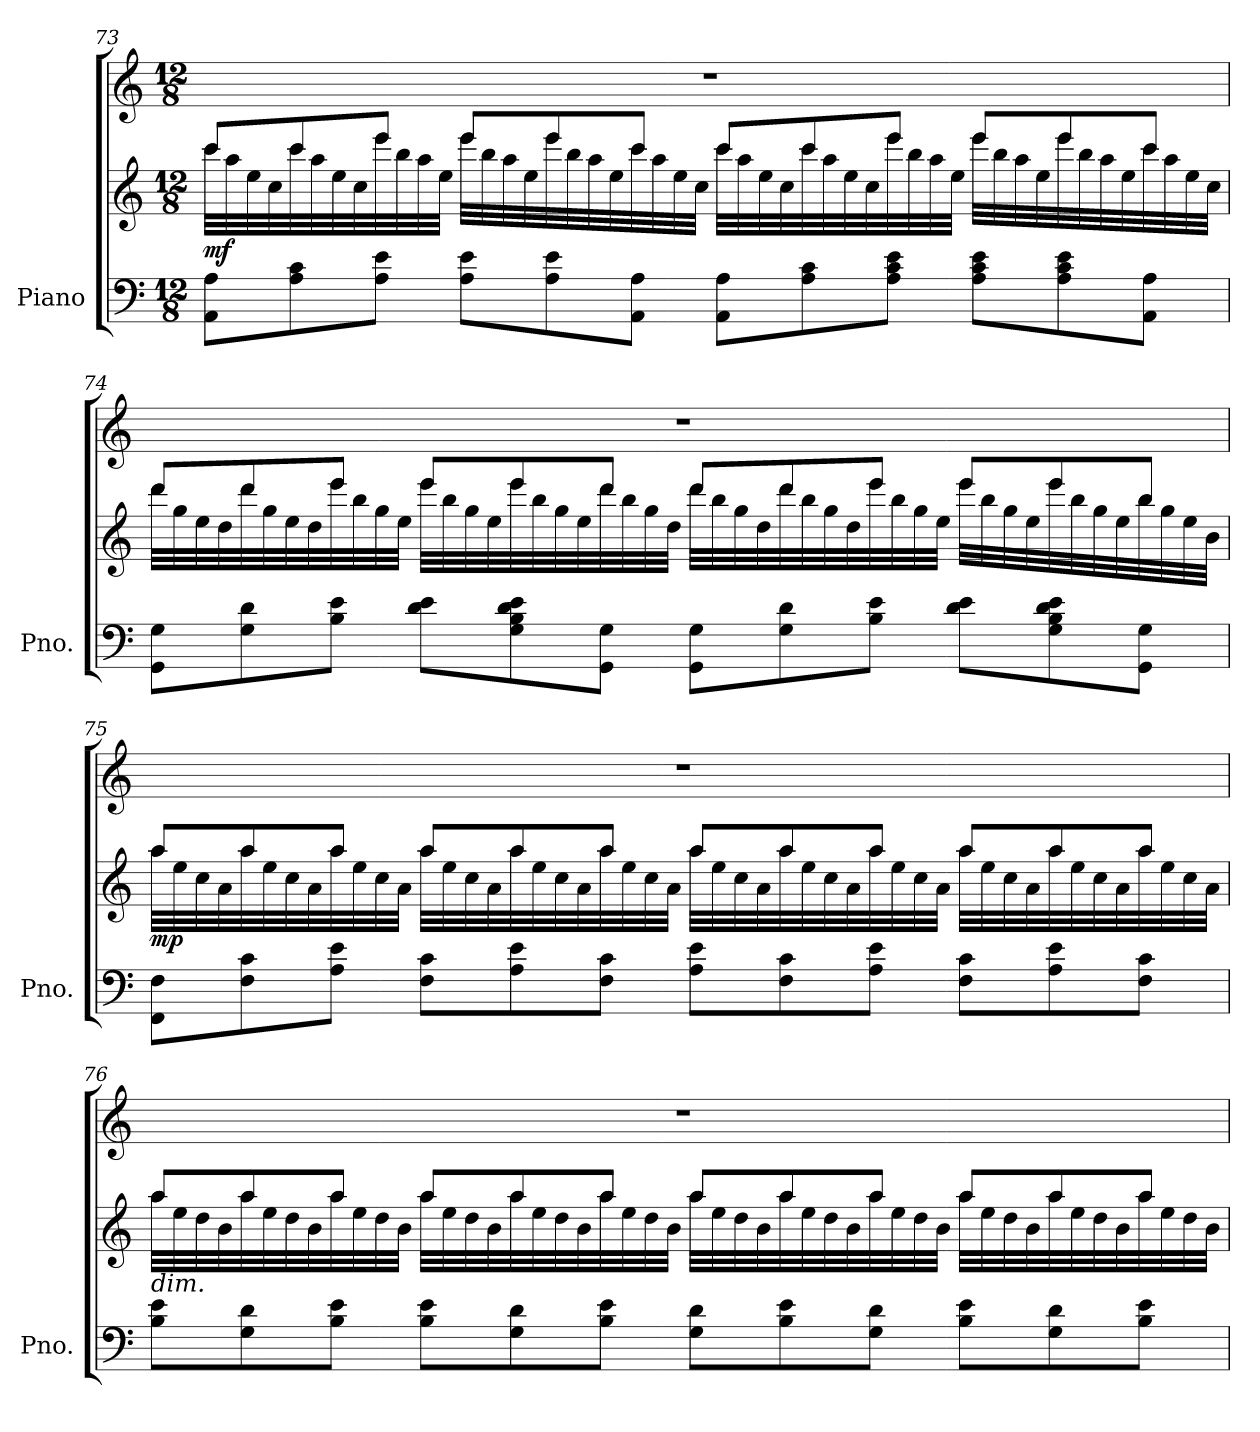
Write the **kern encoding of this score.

**kern	**kern	**kern	**dynam
*part1	*part1	*part1	*part1
*staff3	*staff2	*staff1	*staff1/2/3
*I"Piano	*	*	*
*I'Pno.	*	*	*
!!LO:LB:g=z
*clefF4	*clefG2	*clefG2	*
*k[]	*k[]	*k[]	*
*M12/8	*M12/8	*M12/8	*
=73	=73	=73	=73
*	*^	*	*
!	!	!	!	!LO:DY:b=2
8AA\ 8A\L	32ccc\LLL	8ccc/L	1.r	mf
.	32aa\	.	.	.
.	32ee\	.	.	.
.	32cc\	.	.	.
8A\ 8c\	32ccc\	8ccc/	.	.
.	32aa\	.	.	.
.	32ee\	.	.	.
.	32cc\	.	.	.
8A\ 8e\J	32eee\	8eee/J	.	.
.	32bb\	.	.	.
.	32aa\	.	.	.
.	32ee\JJJ	.	.	.
8A\ 8e\L	32eee\LLL	8eee/L	.	.
.	32bb\	.	.	.
.	32aa\	.	.	.
.	32ee\	.	.	.
8A\ 8e\	32eee\	8eee/	.	.
.	32bb\	.	.	.
.	32aa\	.	.	.
.	32ee\	.	.	.
8AA\ 8A\J	32ccc\	8ccc/J	.	.
.	32aa\	.	.	.
.	32ee\	.	.	.
.	32cc\JJJ	.	.	.
8AA\ 8A\L	32ccc\LLL	8ccc/L	.	.
.	32aa\	.	.	.
.	32ee\	.	.	.
.	32cc\	.	.	.
8A\ 8c\	32ccc\	8ccc/	.	.
.	32aa\	.	.	.
.	32ee\	.	.	.
.	32cc\	.	.	.
8A\ 8c\ 8e\J	32eee\	8eee/J	.	.
.	32bb\	.	.	.
.	32aa\	.	.	.
.	32ee\JJJ	.	.	.
8A\ 8c\ 8e\L	32eee\LLL	8eee/L	.	.
.	32bb\	.	.	.
.	32aa\	.	.	.
.	32ee\	.	.	.
8A\ 8c\ 8e\	32eee\	8eee/	.	.
.	32bb\	.	.	.
.	32aa\	.	.	.
.	32ee\	.	.	.
8AA\ 8A\J	32ccc\	8ccc/J	.	.
.	32aa\	.	.	.
.	32ee\	.	.	.
.	32cc\JJJ	.	.	.
!!LO:PB:g=z
=74	=74	=74	=74	=74
8GG\ 8G\L	32ddd\LLL	8ddd/L	1.r	.
.	32gg\	.	.	.
.	32ee\	.	.	.
.	32dd\	.	.	.
8G\ 8d\	32ddd\	8ddd/	.	.
.	32gg\	.	.	.
.	32ee\	.	.	.
.	32dd\	.	.	.
8B\ 8e\J	32eee\	8eee/J	.	.
.	32bb\	.	.	.
.	32gg\	.	.	.
.	32ee\JJJ	.	.	.
8d\ 8e\L	32eee\LLL	8eee/L	.	.
.	32bb\	.	.	.
.	32gg\	.	.	.
.	32ee\	.	.	.
8G\ 8B\ 8d\ 8e\	32eee\	8eee/	.	.
.	32bb\	.	.	.
.	32gg\	.	.	.
.	32ee\	.	.	.
8GG\ 8G\J	32ddd\	8ddd/J	.	.
.	32bb\	.	.	.
.	32gg\	.	.	.
.	32dd\JJJ	.	.	.
8GG\ 8G\L	32ddd\LLL	8ddd/L	.	.
.	32bb\	.	.	.
.	32gg\	.	.	.
.	32dd\	.	.	.
8G\ 8d\	32ddd\	8ddd/	.	.
.	32bb\	.	.	.
.	32gg\	.	.	.
.	32dd\	.	.	.
8B\ 8e\J	32eee\	8eee/J	.	.
.	32bb\	.	.	.
.	32gg\	.	.	.
.	32ee\JJJ	.	.	.
8d\ 8e\L	32eee\LLL	8eee/L	.	.
.	32bb\	.	.	.
.	32gg\	.	.	.
.	32ee\	.	.	.
8G\ 8B\ 8d\ 8e\	32eee\	8eee/	.	.
.	32bb\	.	.	.
.	32gg\	.	.	.
.	32ee\	.	.	.
8GG\ 8G\J	32bb\	8bb/J	.	.
.	32gg\	.	.	.
.	32ee\	.	.	.
.	32b\JJJ	.	.	.
!!LO:LB:g=z
=75	=75	=75	=75	=75
*	*	*	*MM103	*
!	!	!	!	!LO:DY:b=2
8FF\ 8F\L	32aa\LLL	8aa/L	1.r	mp
.	32ee\	.	.	.
.	32cc\	.	.	.
.	32a\	.	.	.
8F\ 8c\	32aa\	8aa/	.	.
.	32ee\	.	.	.
.	32cc\	.	.	.
.	32a\	.	.	.
8A\ 8e\J	32aa\	8aa/J	.	.
.	32ee\	.	.	.
.	32cc\	.	.	.
.	32a\JJJ	.	.	.
8F\ 8c\L	32aa\LLL	8aa/L	.	.
.	32ee\	.	.	.
.	32cc\	.	.	.
.	32a\	.	.	.
8A\ 8e\	32aa\	8aa/	.	.
.	32ee\	.	.	.
.	32cc\	.	.	.
.	32a\	.	.	.
8F\ 8c\J	32aa\	8aa/J	.	.
.	32ee\	.	.	.
.	32cc\	.	.	.
.	32a\JJJ	.	.	.
8A\ 8e\L	32aa\LLL	8aa/L	.	.
.	32ee\	.	.	.
.	32cc\	.	.	.
.	32a\	.	.	.
8F\ 8c\	32aa\	8aa/	.	.
.	32ee\	.	.	.
.	32cc\	.	.	.
.	32a\	.	.	.
8A\ 8e\J	32aa\	8aa/J	.	.
.	32ee\	.	.	.
.	32cc\	.	.	.
.	32a\JJJ	.	.	.
8F\ 8c\L	32aa\LLL	8aa/L	.	.
.	32ee\	.	.	.
.	32cc\	.	.	.
.	32a\	.	.	.
8A\ 8e\	32aa\	8aa/	.	.
.	32ee\	.	.	.
.	32cc\	.	.	.
.	32a\	.	.	.
8F\ 8c\J	32aa\	8aa/J	.	.
.	32ee\	.	.	.
.	32cc\	.	.	.
.	32a\JJJ	.	.	.
!!LO:LB:g=z
=76	=76	=76	=76	=76
*	*	*	*MM100	*
!LO:TX:a:i:t=dim.	!	!	!	!
8B\ 8e\L	32aa\LLL	8aa/L	1.r	.
.	32ee\	.	.	.
.	32dd\	.	.	.
.	32b\	.	.	.
8G\ 8d\	32aa\	8aa/	.	.
.	32ee\	.	.	.
.	32dd\	.	.	.
.	32b\	.	.	.
8B\ 8e\J	32aa\	8aa/J	.	.
.	32ee\	.	.	.
.	32dd\	.	.	.
.	32b\JJJ	.	.	.
8B\ 8e\L	32aa\LLL	8aa/L	.	.
.	32ee\	.	.	.
.	32dd\	.	.	.
.	32b\	.	.	.
8G\ 8d\	32aa\	8aa/	.	.
.	32ee\	.	.	.
.	32dd\	.	.	.
.	32b\	.	.	.
8B\ 8e\J	32aa\	8aa/J	.	.
.	32ee\	.	.	.
.	32dd\	.	.	.
.	32b\JJJ	.	.	.
8G\ 8d\L	32aa\LLL	8aa/L	.	.
.	32ee\	.	.	.
.	32dd\	.	.	.
.	32b\	.	.	.
8B\ 8e\	32aa\	8aa/	.	.
.	32ee\	.	.	.
.	32dd\	.	.	.
.	32b\	.	.	.
8G\ 8d\J	32aa\	8aa/J	.	.
.	32ee\	.	.	.
.	32dd\	.	.	.
.	32b\JJJ	.	.	.
8B\ 8e\L	32aa\LLL	8aa/L	.	.
.	32ee\	.	.	.
.	32dd\	.	.	.
.	32b\	.	.	.
8G\ 8d\	32aa\	8aa/	.	.
.	32ee\	.	.	.
.	32dd\	.	.	.
.	32b\	.	.	.
8B\ 8e\J	32aa\	8aa/J	.	.
.	32ee\	.	.	.
.	32dd\	.	.	.
.	32b\JJJ	.	.	.
*	*v	*v	*	*
=	=	=	=
*-	*-	*-	*-
